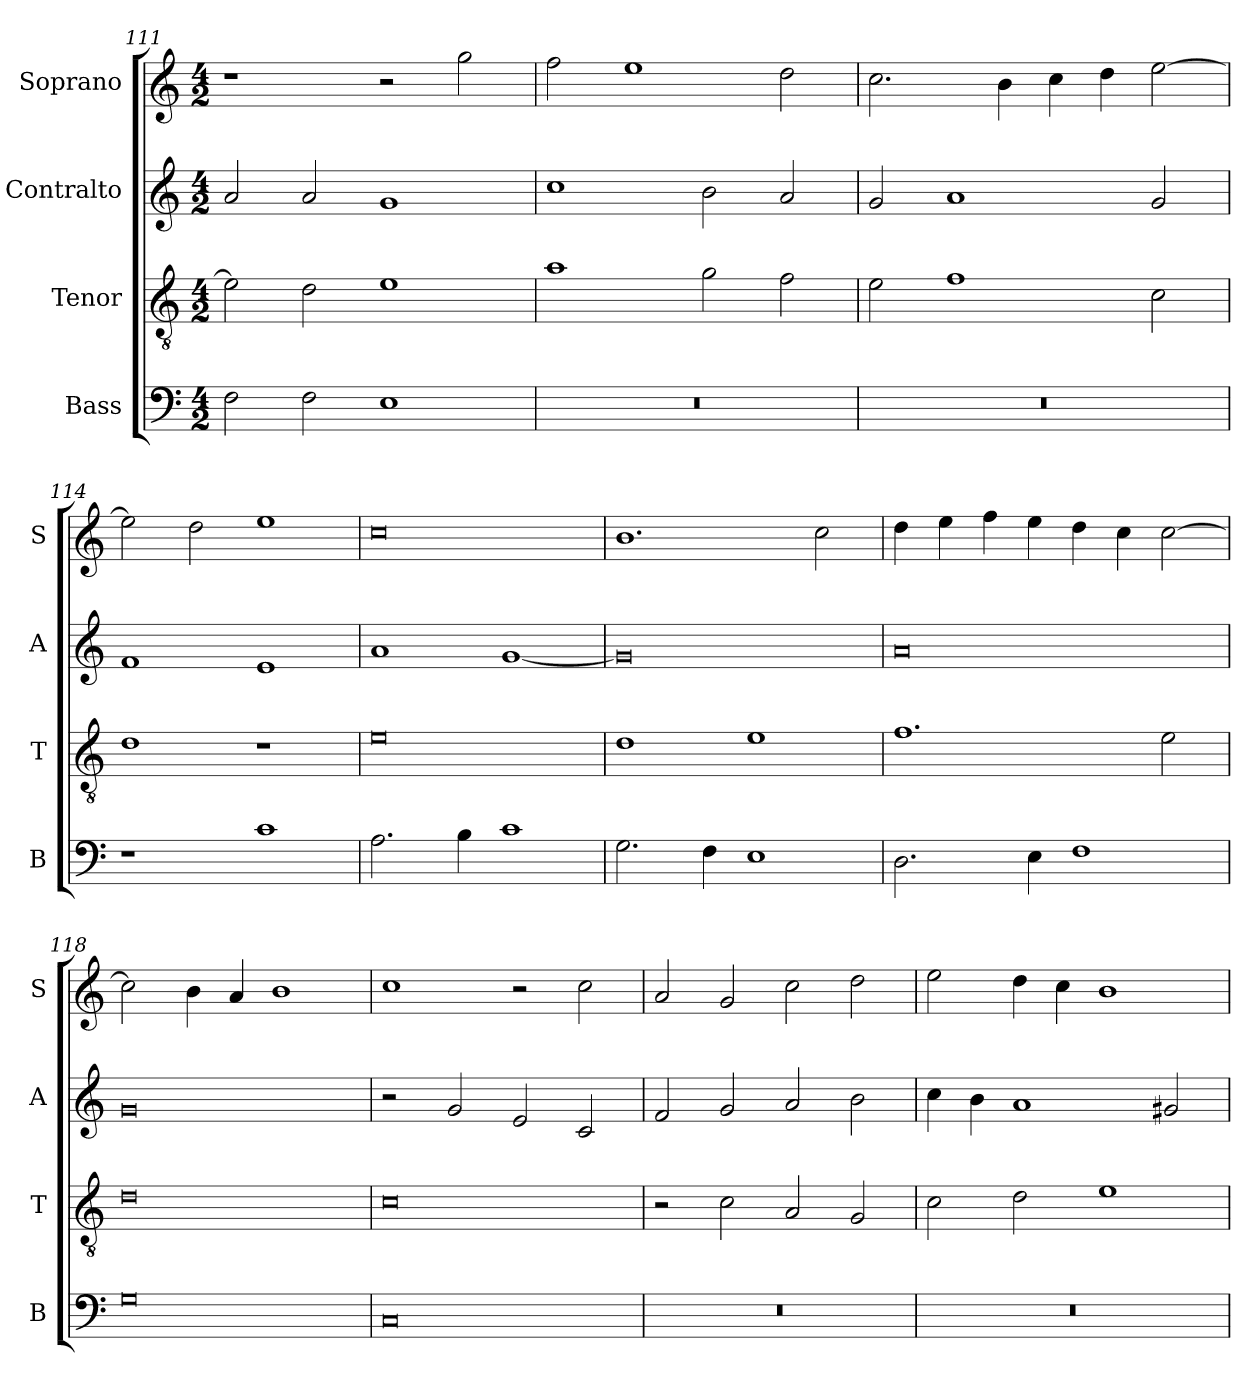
**kern	**kern	**kern	**kern
*part4	*part3	*part2	*part1
*staff4	*staff3	*staff2	*staff1
*I"Bass	*I"Tenor	*I"Contralto	*I"Soprano
*I'B	*I'T	*I'A	*I'S
*clefF4	*clefGv2	*clefG2	*clefG2
*k[]	*k[]	*k[]	*k[]
*C:ion	*C:ion	*C:ion	*C:ion
*M4/2	*M4/2	*M4/2	*M4/2
=111	=111	=111	=111
2F	2e]	2a	1r
2F	2d	2a	.
1E	1e	1g	2r
.	.	.	2gg
=112	=112	=112	=112
0r	1a	1cc	2ff
.	.	.	1ee
.	2g	2b	.
.	2f	2a	2dd
=113	=113	=113	=113
0r	2e	2g	2.cc
.	1f	1a	.
.	.	.	4b
.	.	.	4cc
.	.	.	4dd
.	2c	2g	[2ee
=114	=114	=114	=114
1r	1d	1f	2ee]
.	.	.	2dd
1c	1r	1e	1ee
=115	=115	=115	=115
2.A	0e	1a	0cc
4B	.	.	.
1c	.	[1g	.
=116	=116	=116	=116
2.G	1d	0g]	1.b
4F	.	.	.
1E	1e	.	.
.	.	.	2cc
=117	=117	=117	=117
2.D	1.f	0a	4dd
.	.	.	4ee
.	.	.	4ff
4E	.	.	4ee
1F	.	.	4dd
.	.	.	4cc
.	2e	.	[2cc
=118	=118	=118	=118
0G	0d	0g	2cc]
.	.	.	4b
.	.	.	4a
.	.	.	1b
=119	=119	=119	=119
0C	0c	2r	1cc
.	.	2g	.
.	.	2e	2r
.	.	2c	2cc
=120	=120	=120	=120
0r	2r	2f	2a
.	2c	2g	2g
.	2A	2a	2cc
.	2G	2b	2dd
=121	=121	=121	=121
0r	2c	4cc	2ee
.	.	4b	.
.	2d	1a	4dd
.	.	.	4cc
.	1e	.	1b
.	.	2g#X	.
=	=	=	=
*-	*-	*-	*-
